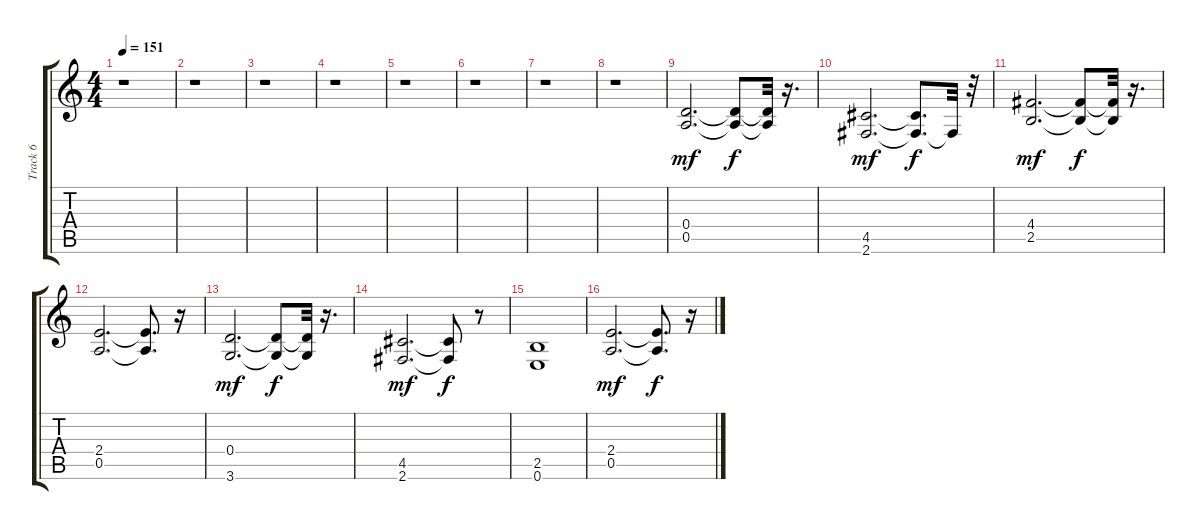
\track ("Track 6" "Track 6") {instrument distortionguitar}
\staff {score tabs}
\tuning (E4 B3 G3 D3 A2 E2) {hide}
\ts (4 4)
\tempo 151
\clef g2
\ks c
r.1{dy f} |
r.1 |
r.1 |
r.1 |
r.1 |
r.1 |
r.1 |
r.1 |
(0.4 0.5).2{d dy mf} (0.4{t} 0.5{t}).8{dy f} (0.4{t} 0.5{t}).32 r.16{d} |
(4.5 2.6).2{d dy mf} (4.5{t} 2.6{t}).8{d dy f} 2.6{t}.32 r.32 |
(4.4 2.5).2{d dy mf} (4.4{t} 2.5{t}).8{dy f} (4.4{t} 2.5{t}).32 r.16{d} |
(2.4 0.5).2{d} (2.4{t} 0.5{t}).8{d} r.16 |
(0.4 3.6).2{d dy mf} (0.4{t} 3.6{t}).8{dy f} (0.4{t} 3.6{t}).32 r.16{d} |
(4.5 2.6).2{d dy mf} (4.5{t} 2.6{t}).8{dy f} r.8 |
(2.5 0.6).1 |
(2.4 0.5).2{d dy mf} (2.4{t} 0.5{t}).8{d dy f} r.16
